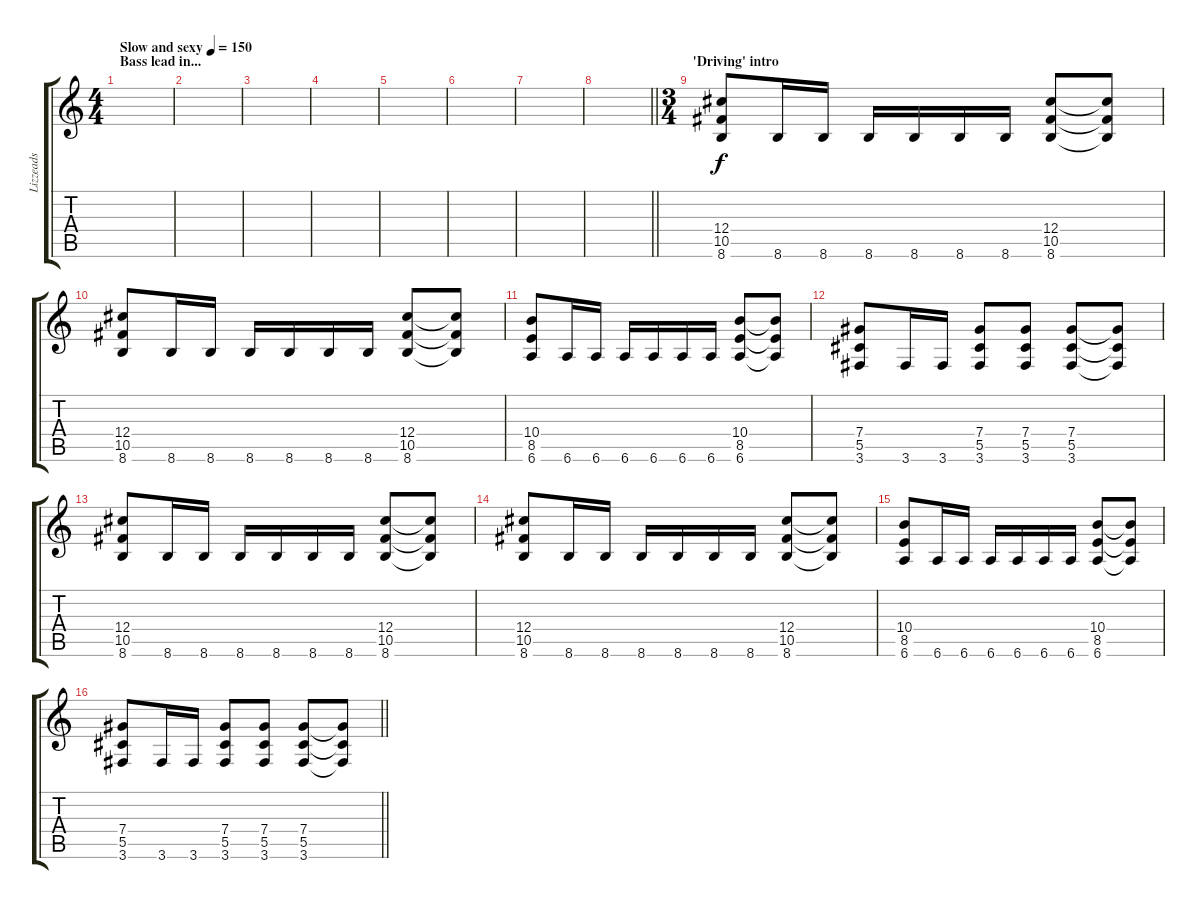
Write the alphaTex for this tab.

\track ("Lizzeads" "Lizzeads") {instrument overdrivenguitar}
\staff {score tabs}
\tuning (Eb4 Bb3 Gb3 Db3 Ab2 Eb2) {hide}
\ts (4 4)
\section ("" "Bass lead in...")
\tempo (150 "Slow and sexy")
\clef g2
\ks c
|
|
|
|
|
|
|
\barLineRight lightlight
|
\ts (3 4)
\section ("" "'Driving' intro")
(12.4 10.5 8.6).8 8.6.16 8.6.16 8.6.16 8.6.16 8.6.16 8.6.16 (12.4 10.5 8.6).8 (12.4{t} 10.5{t} 8.6{t}).8 |
(12.4 10.5 8.6).8 8.6.16 8.6.16 8.6.16 8.6.16 8.6.16 8.6.16 (12.4 10.5 8.6).8 (12.4{t} 10.5{t} 8.6{t}).8 |
(10.4 8.5 6.6).8 6.6.16 6.6.16 6.6.16 6.6.16 6.6.16 6.6.16 (10.4 8.5 6.6).8 (10.4{t} 8.5{t} 6.6{t}).8 |
(7.4 5.5 3.6).8 3.6.16 3.6.16 (7.4 5.5 3.6).8 (7.4 5.5 3.6).8 (7.4 5.5 3.6).8 (7.4{t} 5.5{t} 3.6{t}).8 |
(12.4 10.5 8.6).8 8.6.16 8.6.16 8.6.16 8.6.16 8.6.16 8.6.16 (12.4 10.5 8.6).8 (12.4{t} 10.5{t} 8.6{t}).8 |
(12.4 10.5 8.6).8 8.6.16 8.6.16 8.6.16 8.6.16 8.6.16 8.6.16 (12.4 10.5 8.6).8 (12.4{t} 10.5{t} 8.6{t}).8 |
(10.4 8.5 6.6).8 6.6.16 6.6.16 6.6.16 6.6.16 6.6.16 6.6.16 (10.4 8.5 6.6).8 (10.4{t} 8.5{t} 6.6{t}).8 |
\barLineRight lightlight
(7.4 5.5 3.6).8 3.6.16 3.6.16 (7.4 5.5 3.6).8 (7.4 5.5 3.6).8 (7.4 5.5 3.6).8 (7.4{t} 5.5{t} 3.6{t}).8
